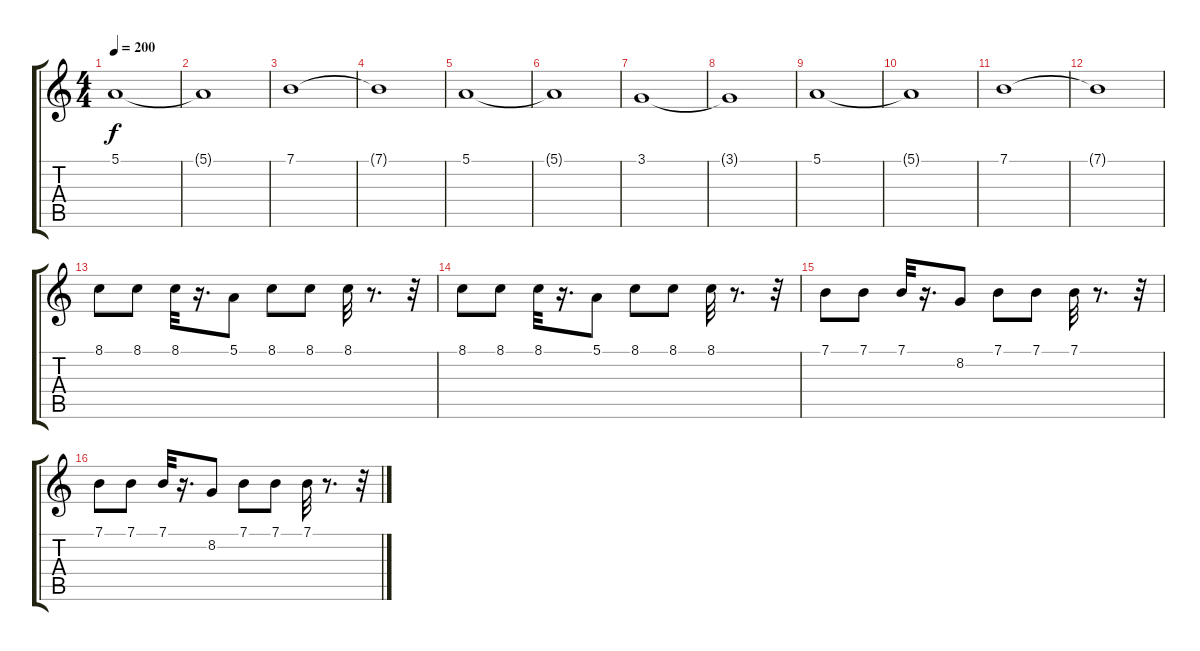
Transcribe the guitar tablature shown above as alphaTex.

\track "" {instrument trumpet}
\staff {score tabs}
\tuning (E4 B3 G3 D3 A2 E2) {hide}
\ts (4 4)
\tempo 200
\clef g2
\ks c
5.1.1{dy f volume 11} |
5.1{t}.1 |
7.1.1{volume 11} |
7.1{t}.1 |
5.1.1{volume 14} |
5.1{t}.1 |
3.1.1{volume 10} |
3.1{t}.1 |
5.1.1{volume 11} |
5.1{t}.1 |
7.1.1{volume 11} |
7.1{t}.1 |
8.1.8{volume 14} 8.1.8 8.1.32 r.16{d} 5.1.8 8.1.8 8.1.8 8.1.32 r.8{d} r.32 |
8.1.8 8.1.8 8.1.32 r.16{d} 5.1.8 8.1.8 8.1.8 8.1.32 r.8{d} r.32 |
7.1.8 7.1.8 7.1.32 r.16{d} 8.2.8 7.1.8 7.1.8 7.1.32 r.8{d} r.32 |
7.1.8 7.1.8 7.1.32 r.16{d} 8.2.8 7.1.8 7.1.8 7.1.32 r.8{d} r.32
